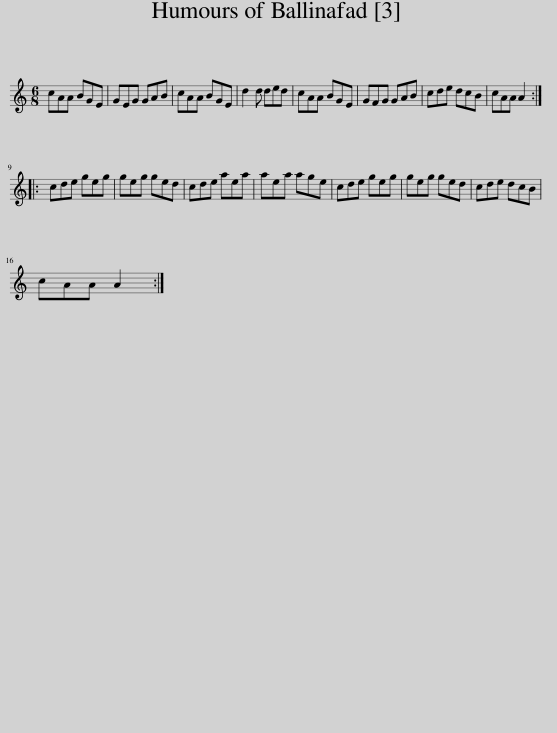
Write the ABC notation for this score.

X:1
L:1/8
M:6/8
I:linebreak $
K:C
V:1 treble
V:1
 cAA BGE | GEG GAB | cAA BGE | d2 d ded | cAA BGE | %5
 GFG GAB | cde dcB | cAA A2 ::$ cde geg | geg ged | %10
 cde aea | aea age | cde geg | geg ged | cde dcB |$ %15
 cAA A2 :| %16
